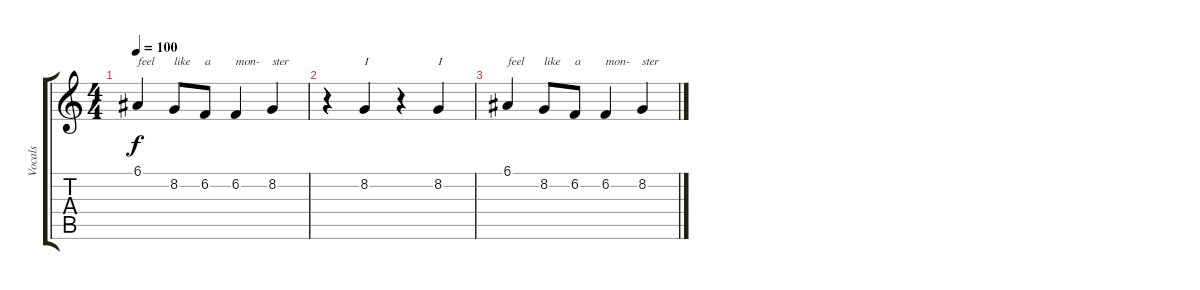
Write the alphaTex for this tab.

\track ("Vocals" "Vocals") {instrument lead2sawtooth}
\staff {score tabs}
\tuning (E4 B3 G3 D3 A2 E2) {hide}
\ts (4 4)
\tempo 100
\clef g2
\ks c
6.1.4{txt "feel" dy f} 8.2.8{txt "like"} 6.2.8{txt "a"} 6.2.4{txt "mon-"} 8.2.4{txt "ster"} |
r.4 8.2.4{txt "I"} r.4 8.2.4{txt "I"} |
6.1.4{txt "feel"} 8.2.8{txt "like"} 6.2.8{txt "a"} 6.2.4{txt "mon-"} 8.2.4{txt "ster"}
